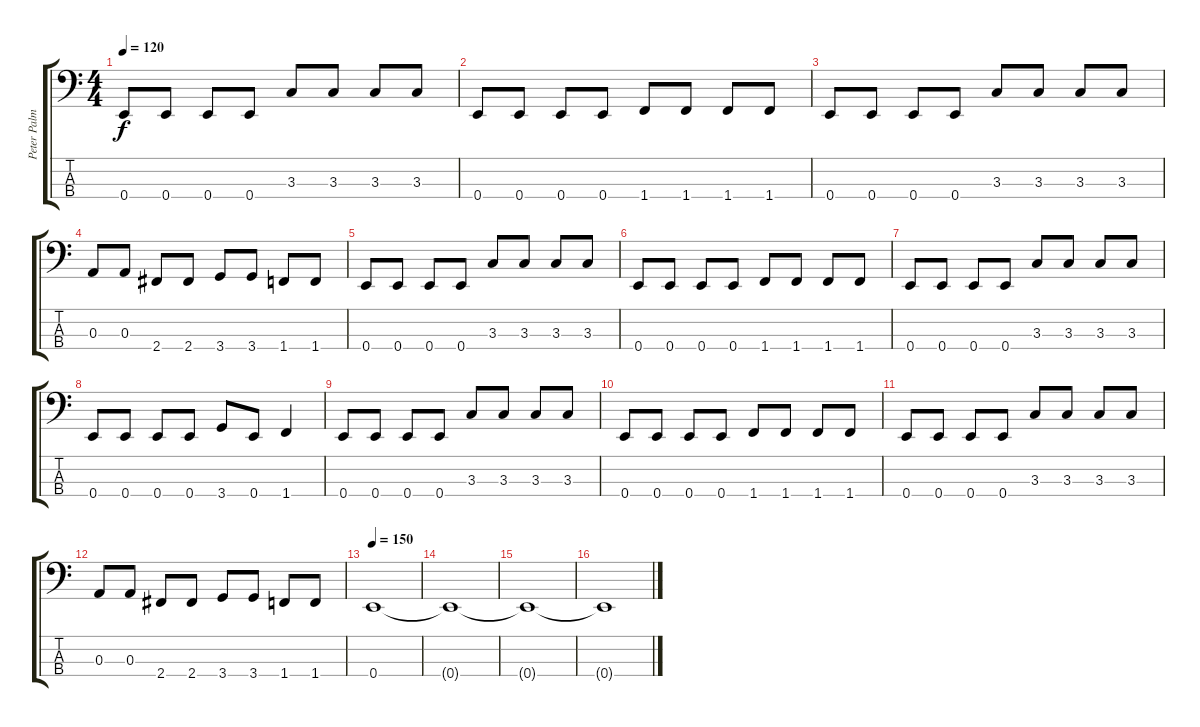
\track ("Peter Palmdahl (Bass)" "Peter Palm") {instrument electricbasspick}
\staff {score tabs}
\tuning (G2 D2 A1 E1) {hide}
\ts (4 4)
\tempo 120
\clef f4
\ks c
0.4.8{dy f} 0.4.8 0.4.8 0.4.8 3.3.8 3.3.8 3.3.8 3.3.8 |
0.4.8 0.4.8 0.4.8 0.4.8 1.4.8 1.4.8 1.4.8 1.4.8 |
0.4.8 0.4.8 0.4.8 0.4.8 3.3.8 3.3.8 3.3.8 3.3.8 |
0.3.8 0.3.8 2.4.8 2.4.8 3.4.8 3.4.8 1.4.8 1.4.8 |
0.4.8 0.4.8 0.4.8 0.4.8 3.3.8 3.3.8 3.3.8 3.3.8 |
0.4.8 0.4.8 0.4.8 0.4.8 1.4.8 1.4.8 1.4.8 1.4.8 |
0.4.8 0.4.8 0.4.8 0.4.8 3.3.8 3.3.8 3.3.8 3.3.8 |
0.4.8 0.4.8 0.4.8 0.4.8 3.4.8 0.4.8 1.4.4 |
0.4.8 0.4.8 0.4.8 0.4.8 3.3.8 3.3.8 3.3.8 3.3.8 |
0.4.8 0.4.8 0.4.8 0.4.8 1.4.8 1.4.8 1.4.8 1.4.8 |
0.4.8 0.4.8 0.4.8 0.4.8 3.3.8 3.3.8 3.3.8 3.3.8 |
0.3.8 0.3.8 2.4.8 2.4.8 3.4.8 3.4.8 1.4.8 1.4.8 |
\tempo 150
0.4.1 |
0.4{t}.1 |
0.4{t}.1 |
0.4{t}.1
